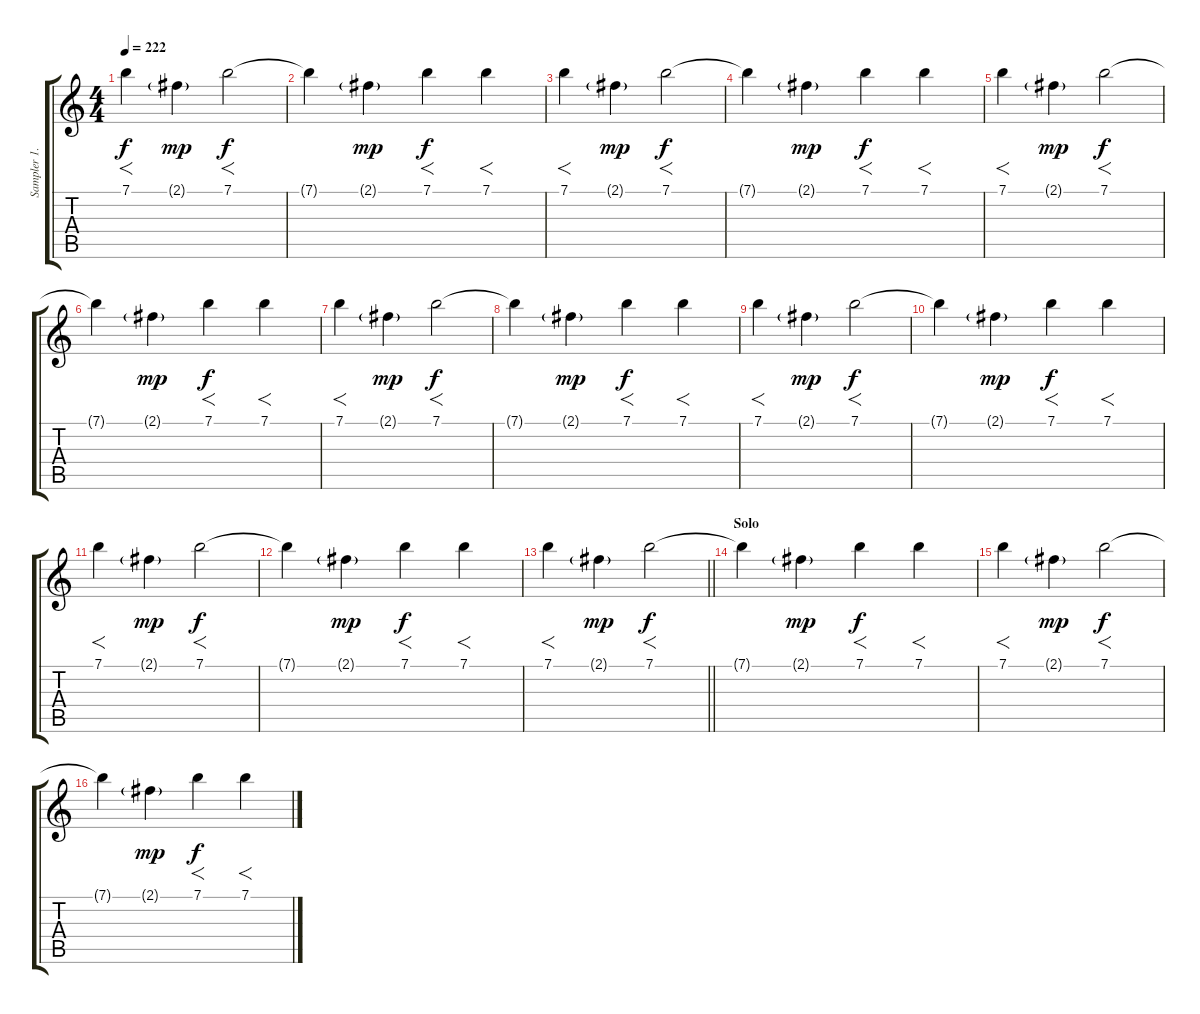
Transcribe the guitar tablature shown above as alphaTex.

\track ("Sampler 1.2" "Sampler 1.") {instrument distortionguitar}
\staff {score tabs}
\tuning (E4 B3 G3 D3 A2 E2) {hide}
\ts (4 4)
\tempo 222
\clef g2
\ks c
7.1.4{f dy f} 2.1{g}.4{dy mp} 7.1.2{f dy f} |
7.1{t}.4 2.1{g}.4{dy mp} 7.1.4{f dy f} 7.1.4{f} |
7.1.4{f} 2.1{g}.4{dy mp} 7.1.2{f dy f} |
7.1{t}.4 2.1{g}.4{dy mp} 7.1.4{f dy f} 7.1.4{f} |
7.1.4{f} 2.1{g}.4{dy mp} 7.1.2{f dy f} |
7.1{t}.4 2.1{g}.4{dy mp} 7.1.4{f dy f} 7.1.4{f} |
7.1.4{f} 2.1{g}.4{dy mp} 7.1.2{f dy f} |
7.1{t}.4 2.1{g}.4{dy mp} 7.1.4{f dy f} 7.1.4{f} |
7.1.4{f} 2.1{g}.4{dy mp} 7.1.2{f dy f} |
7.1{t}.4 2.1{g}.4{dy mp} 7.1.4{f dy f} 7.1.4{f} |
7.1.4{f} 2.1{g}.4{dy mp} 7.1.2{f dy f} |
7.1{t}.4 2.1{g}.4{dy mp} 7.1.4{f dy f} 7.1.4{f} |
\barLineRight lightlight
7.1.4{f} 2.1{g}.4{dy mp} 7.1.2{f dy f} |
\section ("" "Solo")
7.1{t}.4 2.1{g}.4{dy mp} 7.1.4{f dy f} 7.1.4{f} |
7.1.4{f} 2.1{g}.4{dy mp} 7.1.2{f dy f} |
7.1{t}.4 2.1{g}.4{dy mp} 7.1.4{f dy f} 7.1.4{f}
